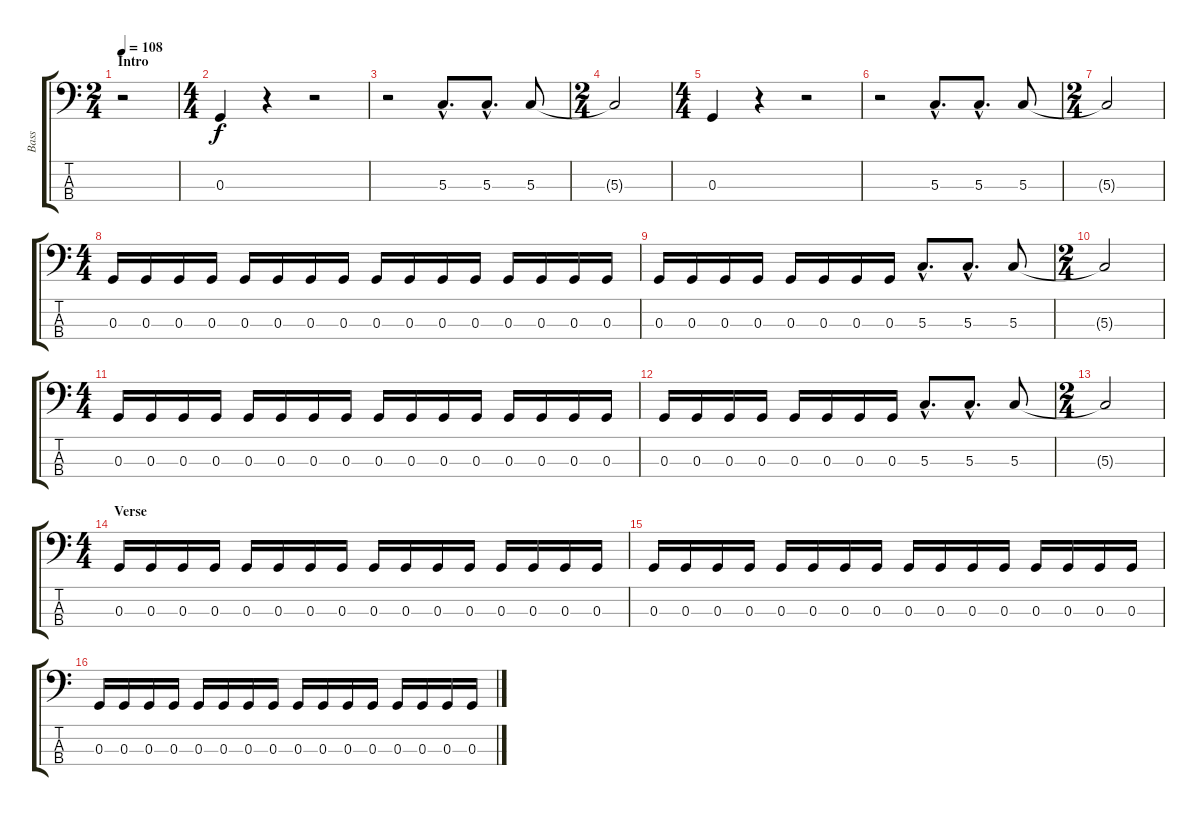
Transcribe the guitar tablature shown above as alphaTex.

\track ("Bass" "Bass") {instrument electricbasspick}
\staff {score tabs}
\tuning (F2 C2 G1 D1) {hide}
\ts (2 4)
\section ("" "Intro")
\tempo 108
\clef f4
\ks c
r.2{dy f instrument electricbasspick} |
\ts (4 4)
0.3.4 r.4 r.2 |
r.2 5.3{hac}.8{d} 5.3{hac}.8{d} 5.3.8 |
\ts (2 4)
5.3{t}.2 |
\ts (4 4)
0.3.4 r.4 r.2 |
r.2 5.3{hac}.8{d} 5.3{hac}.8{d} 5.3.8 |
\ts (2 4)
5.3{t}.2 |
\ts (4 4)
0.3.16 0.3.16 0.3.16 0.3.16 0.3.16 0.3.16 0.3.16 0.3.16 0.3.16 0.3.16 0.3.16 0.3.16 0.3.16 0.3.16 0.3.16 0.3.16 |
0.3.16 0.3.16 0.3.16 0.3.16 0.3.16 0.3.16 0.3.16 0.3.16 5.3{hac}.8{d} 5.3{hac}.8{d} 5.3.8 |
\ts (2 4)
5.3{t}.2 |
\ts (4 4)
0.3.16 0.3.16 0.3.16 0.3.16 0.3.16 0.3.16 0.3.16 0.3.16 0.3.16 0.3.16 0.3.16 0.3.16 0.3.16 0.3.16 0.3.16 0.3.16 |
0.3.16 0.3.16 0.3.16 0.3.16 0.3.16 0.3.16 0.3.16 0.3.16 5.3{hac}.8{d} 5.3{hac}.8{d} 5.3.8 |
\ts (2 4)
5.3{t}.2 |
\ts (4 4)
\section ("" "Verse")
0.3.16 0.3.16 0.3.16 0.3.16 0.3.16 0.3.16 0.3.16 0.3.16 0.3.16 0.3.16 0.3.16 0.3.16 0.3.16 0.3.16 0.3.16 0.3.16 |
0.3.16 0.3.16 0.3.16 0.3.16 0.3.16 0.3.16 0.3.16 0.3.16 0.3.16 0.3.16 0.3.16 0.3.16 0.3.16 0.3.16 0.3.16 0.3.16 |
0.3.16 0.3.16 0.3.16 0.3.16 0.3.16 0.3.16 0.3.16 0.3.16 0.3.16 0.3.16 0.3.16 0.3.16 0.3.16 0.3.16 0.3.16 0.3.16
